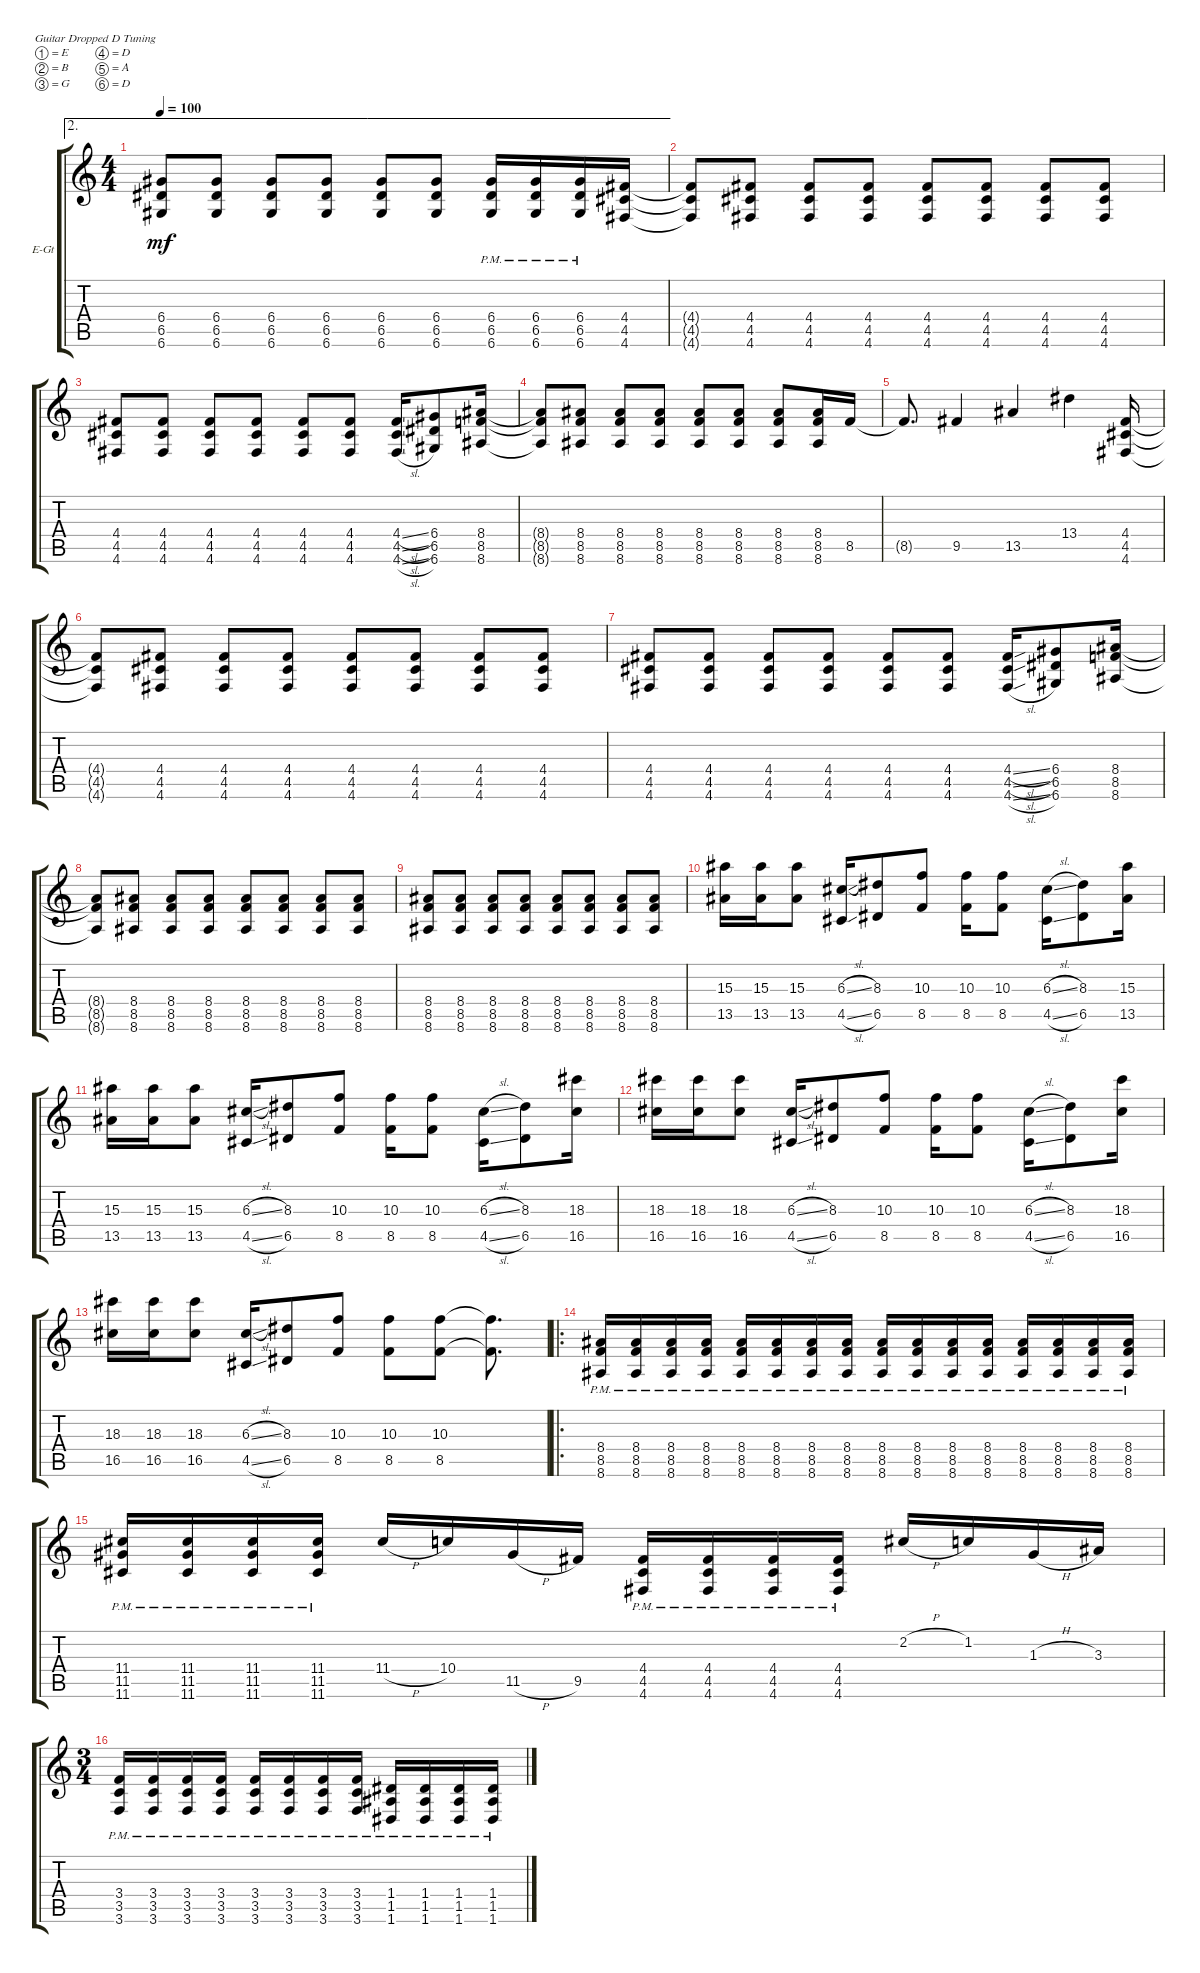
\defaultSystemsLayout 4
\bracketExtendMode groupsimilarinstruments
\firstSystemTrackNameOrientation horizontal
\otherSystemsTrackNameOrientation horizontal
\track ("Electric Guitar" "E-Gt") {instrument acousticgrandpiano}
\staff {score tabs}
\tuning (E4 B3 G3 D3 A2 D2)
\displaytranspose 12
\ae 2
\ts (4 4)
\tempo 100
\clef g2
\ks c
(6.6 6.5 6.4).8{dy mf} (6.6 6.5 6.4).8 (6.6 6.5 6.4).8 (6.6 6.5 6.4).8 (6.6 6.5 6.4).8 (6.6 6.5 6.4).8 (6.6{pm} 6.5{pm} 6.4{pm}).16 (6.6{pm} 6.5{pm} 6.4{pm}).16 (6.4{pm} 6.5{pm} 6.6{pm}).16 (4.4 4.5 4.6).16 |
(4.6{t} 4.5{t} 4.4{t}).8 (4.4 4.5 4.6).8 (4.4 4.5 4.6).8 (4.4 4.5 4.6).8 (4.4 4.5 4.6).8 (4.4 4.5 4.6).8 (4.4 4.5 4.6).8 (4.4 4.5 4.6).8 |
(4.4 4.5 4.6).8 (4.4 4.5 4.6).8 (4.4 4.5 4.6).8 (4.4 4.5 4.6).8 (4.4 4.5 4.6).8 (4.4 4.5 4.6).8 (4.4{sl} 4.5{sl} 4.6{sl}).16 (6.5 6.6 6.4).8 (8.4 8.5 8.6).16 |
(8.4{t} 8.5{t} 8.6{t}).8 (8.4 8.5 8.6).8 (8.4 8.5 8.6).8 (8.4 8.5 8.6).8 (8.4 8.5 8.6).8 (8.4 8.5 8.6).8 (8.4 8.5 8.6).8 (8.4 8.5 8.6).16 8.5.16 |
8.5{t}.8{d} 9.5.4 13.5.4 13.4.4 (4.4 4.5 4.6).16 |
(4.6{t} 4.5{t} 4.4{t}).8 (4.4 4.5 4.6).8 (4.4 4.5 4.6).8 (4.4 4.5 4.6).8 (4.4 4.5 4.6).8 (4.4 4.5 4.6).8 (4.4 4.5 4.6).8 (4.4 4.5 4.6).8 |
(4.4 4.5 4.6).8 (4.4 4.5 4.6).8 (4.4 4.5 4.6).8 (4.4 4.5 4.6).8 (4.4 4.5 4.6).8 (4.4 4.5 4.6).8 (4.4{sl} 4.5{sl} 4.6{sl}).16 (6.5 6.6 6.4).8 (8.4 8.5 8.6).16 |
(8.4{t} 8.5{t} 8.6{t}).8 (8.4 8.5 8.6).8 (8.4 8.5 8.6).8 (8.4 8.5 8.6).8 (8.4 8.5 8.6).8 (8.4 8.5 8.6).8 (8.4 8.5 8.6).8 (8.4 8.5 8.6).8 |
(8.4 8.5 8.6).8 (8.4 8.5 8.6).8 (8.4 8.5 8.6).8 (8.4 8.5 8.6).8 (8.4 8.5 8.6).8 (8.4 8.5 8.6).8 (8.4 8.5 8.6).8 (8.4 8.5 8.6).8 |
(13.5 15.3).16 (13.5 15.3).16 (13.5 15.3).8 (4.5{sl} 6.3{sl}).16 (6.5 8.3).8 (8.5 10.3).8 (8.5 10.3).16 (10.3 8.5).8 (4.5{sl} 6.3{sl}).16 (6.5 8.3).8 (13.5 15.3).16 |
(13.5 15.3).16 (13.5 15.3).16 (13.5 15.3).8 (4.5{sl} 6.3{sl}).16 (6.5 8.3).8 (8.5 10.3).8 (8.5 10.3).16 (10.3 8.5).8 (4.5{sl} 6.3{sl}).16 (6.5 8.3).8 (16.5 18.3).16 |
(16.5 18.3).16 (16.5 18.3).16 (16.5 18.3).8 (4.5{sl} 6.3{sl}).16 (6.5 8.3).8 (8.5 10.3).8 (8.5 10.3).16 (10.3 8.5).8 (4.5{sl} 6.3{sl}).16 (6.5 8.3).8 (16.5 18.3).16 |
(16.5 18.3).16 (16.5 18.3).16 (16.5 18.3).8 (4.5{sl} 6.3{sl}).16 (6.5 8.3).8 (10.3 8.5).8 (10.3 8.5).8 (10.3 8.5).8 (8.5{t} 10.3{t}).8{d} |
\ro
(8.6{pm} 8.5{pm} 8.4{pm}).16 (8.6{pm} 8.5{pm} 8.4{pm}).16 (8.6{pm} 8.5{pm} 8.4{pm}).16 (8.6{pm} 8.5{pm} 8.4{pm}).16 (8.6{pm} 8.5{pm} 8.4{pm}).16 (8.6{pm} 8.5{pm} 8.4{pm}).16 (8.6{pm} 8.5{pm} 8.4{pm}).16 (8.6{pm} 8.5{pm} 8.4{pm}).16 (8.6{pm} 8.5{pm} 8.4{pm}).16 (8.6{pm} 8.5{pm} 8.4{pm}).16 (8.6{pm} 8.5{pm} 8.4{pm}).16 (8.6{pm} 8.5{pm} 8.4{pm}).16 (8.6{pm} 8.5{pm} 8.4{pm}).16 (8.6{pm} 8.5{pm} 8.4{pm}).16 (8.6{pm} 8.5{pm} 8.4{pm}).16 (8.6{pm} 8.5{pm} 8.4{pm}).16 |
(11.6{pm} 11.5{pm} 11.4{pm}).16 (11.6{pm} 11.5{pm} 11.4{pm}).16 (11.6{pm} 11.5{pm} 11.4{pm}).16 (11.6{pm} 11.5{pm} 11.4{pm}).16 11.4{h}.16 10.4.16 11.5{h}.16 9.5.16 (4.6{pm} 4.5{pm} 4.4{pm}).16 (4.6{pm} 4.5{pm} 4.4{pm}).16 (4.6{pm} 4.5{pm} 4.4{pm}).16 (4.6{pm} 4.5{pm} 4.4{pm}).16 2.2{h}.16 1.2.16 1.3{h}.16 3.3.16 |
\ts (3 4)
(3.6{pm} 3.5{pm} 3.4{pm}).16 (3.6{pm} 3.5{pm} 3.4{pm}).16 (3.6{pm} 3.5{pm} 3.4{pm}).16 (3.6{pm} 3.5{pm} 3.4{pm}).16 (3.6{pm} 3.5{pm} 3.4{pm}).16 (3.6{pm} 3.5{pm} 3.4{pm}).16 (3.6{pm} 3.5{pm} 3.4{pm}).16 (3.6{pm} 3.5{pm} 3.4{pm}).16 (1.4{pm} 1.5{pm} 1.6{pm}).16 (1.4{pm} 1.5{pm} 1.6{pm}).16 (1.4{pm} 1.5{pm} 1.6{pm}).16 (1.4{pm} 1.5{pm} 1.6{pm}).16
